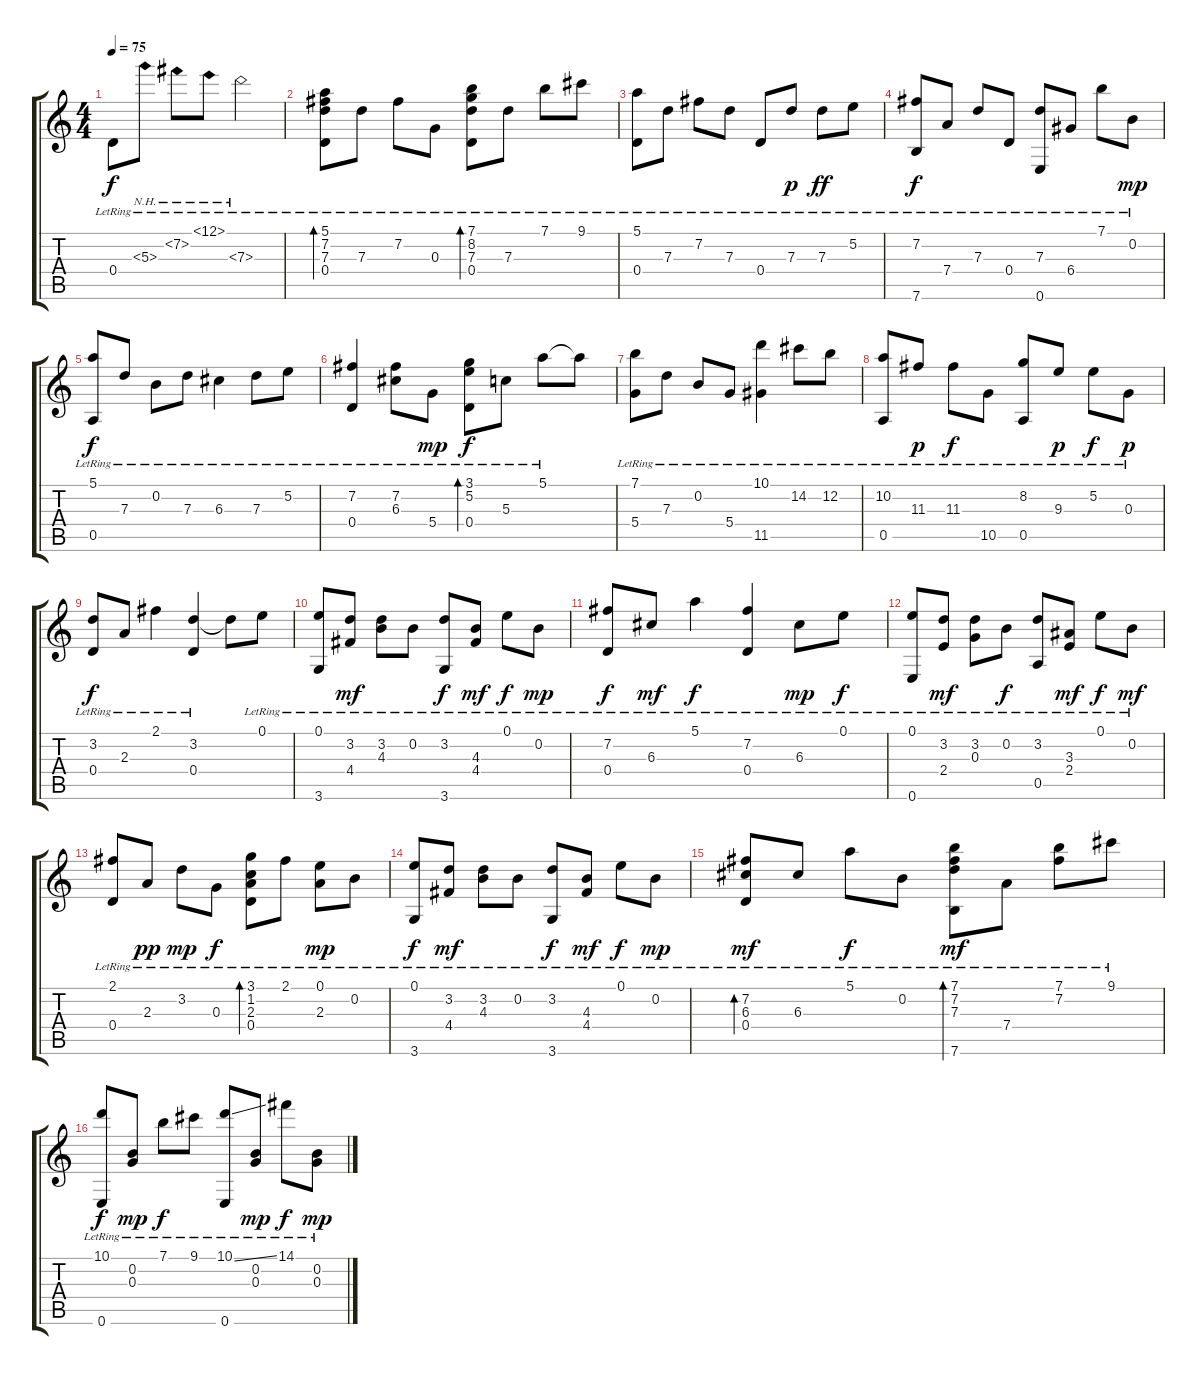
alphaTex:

\track "" {instrument acousticguitarnylon}
\staff {score tabs}
\tuning (E4 B3 G3 D3 A2 E2) {hide}
\ts (4 4)
\tempo 75
\clef g2
\ks c
0.4{lr}.8{dy f} 5.3{nh lr}.8 7.2{nh lr}.8 12.1{nh lr}.8 7.3{nh lr}.2 |
(5.1{lr} 7.2{lr} 7.3{lr} 0.4{lr}).8{bd 480} 7.3{lr}.8 7.2{lr}.8 0.3{lr}.8 (7.1{lr} 8.2{lr} 7.3{lr} 0.4{lr}).8{bd 480} 7.3{lr}.8 7.1{lr}.8 9.1{lr}.8 |
(5.1{lr} 0.4{lr}).8 7.3{lr}.8 7.2{lr}.8 7.3{lr}.8 0.4{lr}.8 7.3{lr}.8{dy p} 7.3{lr}.8{dy ff} 5.2{lr}.8 |
(7.2{lr} 7.6{lr}).8{dy f} 7.4{lr}.8 7.3{lr}.8 0.4{lr}.8 (7.3{lr} 0.6{lr}).8 6.4{lr}.8 7.1{lr}.8 0.2{lr}.8{dy mp} |
(5.1{lr} 0.5{lr}).8{dy f} 7.3{lr}.8 0.2{lr}.8 7.3{lr}.8 6.3{lr}.4 7.3{lr}.8 5.2{lr}.8 |
(7.2{lr} 0.4{lr}).4 (7.2{lr} 6.3{lr}).8 5.4{lr}.8{dy mp} (3.1{lr} 5.2{lr} 0.4{lr}).8{bd 480 dy f} 5.3{lr}.8 5.1{lr}.8 5.1{t}.8 |
(7.1{lr} 5.4{lr}).8 7.3{lr}.8 0.2{lr}.8 5.4{lr}.8 (10.1{lr} 11.5{lr}).4 14.2{lr}.8 12.2{lr}.8 |
(10.2{lr} 0.5{lr}).8 11.3{lr}.8{dy p} 11.3{lr}.8{dy f} 10.5{lr}.8 (8.2{lr} 0.5{lr}).8 9.3{lr}.8{dy p} 5.2{lr}.8{dy f} 0.3{lr}.8{dy p} |
(3.2{lr} 0.4{lr}).8{dy f} 2.3{lr}.8 2.1{lr}.4 (3.2{lr} 0.4{lr}).4 3.2{t}.8 0.1{lr}.8 |
(0.1{lr} 3.6{lr}).8 (3.2{lr} 4.4{lr}).8{dy mf} (3.2{lr} 4.3{lr}).8 0.2{lr}.8 (3.2{lr} 3.6{lr}).8{dy f} (4.3{lr} 4.4{lr}).8{dy mf} 0.1{lr}.8{dy f} 0.2{lr}.8{dy mp} |
(7.2{lr} 0.4{lr}).8{dy f} 6.3{lr}.8{dy mf} 5.1{lr}.4{dy f} (7.2{lr} 0.4{lr}).4 6.3{lr}.8{dy mp} 0.1{lr}.8{dy f} |
(0.1{lr} 0.6{lr}).8 (3.2{lr} 2.4{lr}).8{dy mf} (3.2{lr} 0.3{lr}).8 0.2{lr}.8{dy f} (3.2{lr} 0.5{lr}).8 (3.3{lr} 2.4{lr}).8{dy mf} 0.1{lr}.8{dy f} 0.2{lr}.8{dy mf} |
(2.1{lr} 0.4{lr}).8 2.3{lr}.8{dy pp} 3.2{lr}.8{dy mp} 0.3{lr}.8{dy f} (3.1{lr} 1.2{lr} 2.3{lr} 0.4{lr}).8{bd 480} 2.1{lr}.8 (0.1{lr} 2.3{lr}).8{dy mp} 0.2{lr}.8 |
(0.1{lr} 3.6{lr}).8{dy f} (3.2{lr} 4.4{lr}).8{dy mf} (3.2{lr} 4.3{lr}).8 0.2{lr}.8 (3.2{lr} 3.6{lr}).8{dy f} (4.3{lr} 4.4{lr}).8{dy mf} 0.1{lr}.8{dy f} 0.2{lr}.8{dy mp} |
(7.2{lr} 6.3{lr} 0.4{lr}).8{bd 480 dy mf} 6.3{lr}.8 5.1{lr}.8{dy f} 0.2{lr}.8 (7.1{lr} 7.2{lr} 7.3{lr} 7.6{lr}).8{bd 480 dy mf} 7.4{lr}.8 (7.1{lr} 7.2{lr}).8 9.1{lr}.8 |
(10.1{lr} 0.6{lr}).8{dy f} (0.2{lr} 0.3{lr}).8{dy mp} 7.1{lr}.8{dy f} 9.1{lr}.8 (10.1{ss lr} 0.6{lr}).8 (0.2{lr} 0.3{lr}).8{dy mp} 14.1{lr}.8{dy f} (0.2{lr} 0.3{lr}).8{dy mp}
